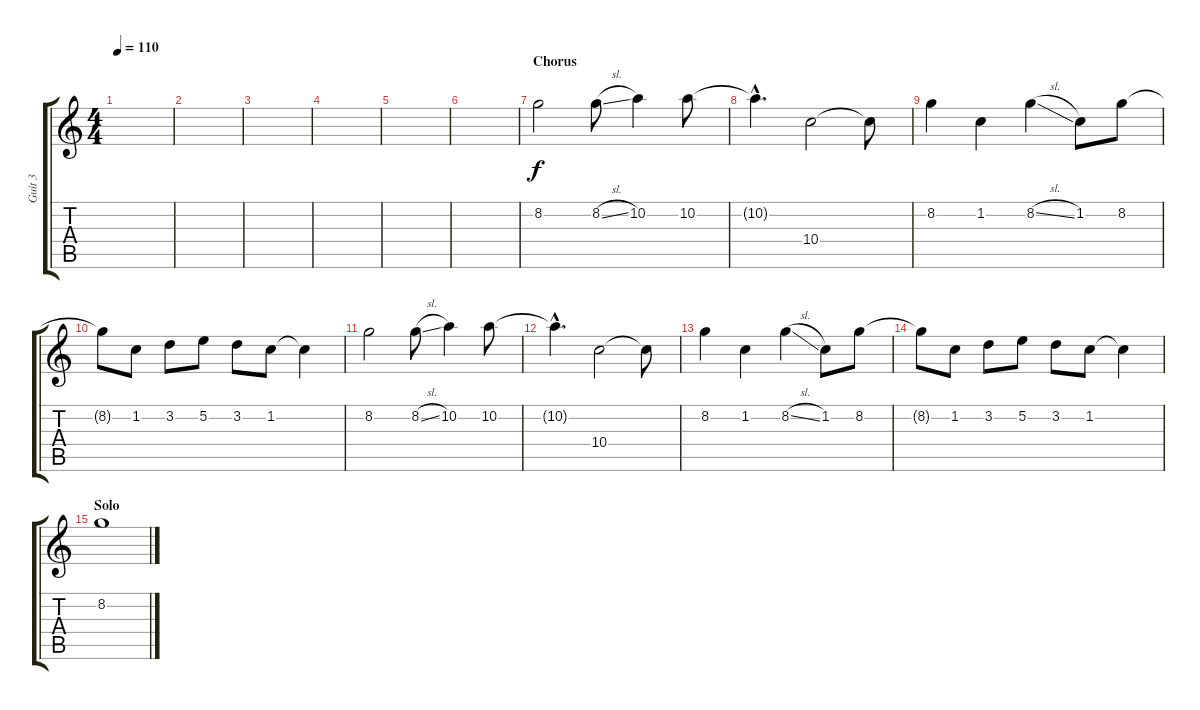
\track ("Guit 3" "Guit 3") {instrument distortionguitar}
\staff {score tabs}
\tuning (E4 B3 G3 D3 A2 E2) {hide}
\ts (4 4)
\tempo 110
\clef g2
\ks c
|
|
|
|
|
|
\section ("" "Chorus")
8.2.2 8.2{sl}.8 10.2.4 10.2.8 |
10.2{hac t}.4{d} 10.4.2 10.4{t}.8 |
8.2.4 1.2.4 8.2{sl}.4 1.2.8 8.2.8 |
8.2{t}.8 1.2.8 3.2.8 5.2.8 3.2.8 1.2.8 1.2{t}.4 |
8.2.2 8.2{sl}.8 10.2.4 10.2.8 |
10.2{hac t}.4{d} 10.4.2 10.4{t}.8 |
8.2.4 1.2.4 8.2{sl}.4 1.2.8 8.2.8 |
8.2{t}.8 1.2.8 3.2.8 5.2.8 3.2.8 1.2.8 1.2{t}.4 |
\section ("" "Solo")
8.2.1{volume 0}
